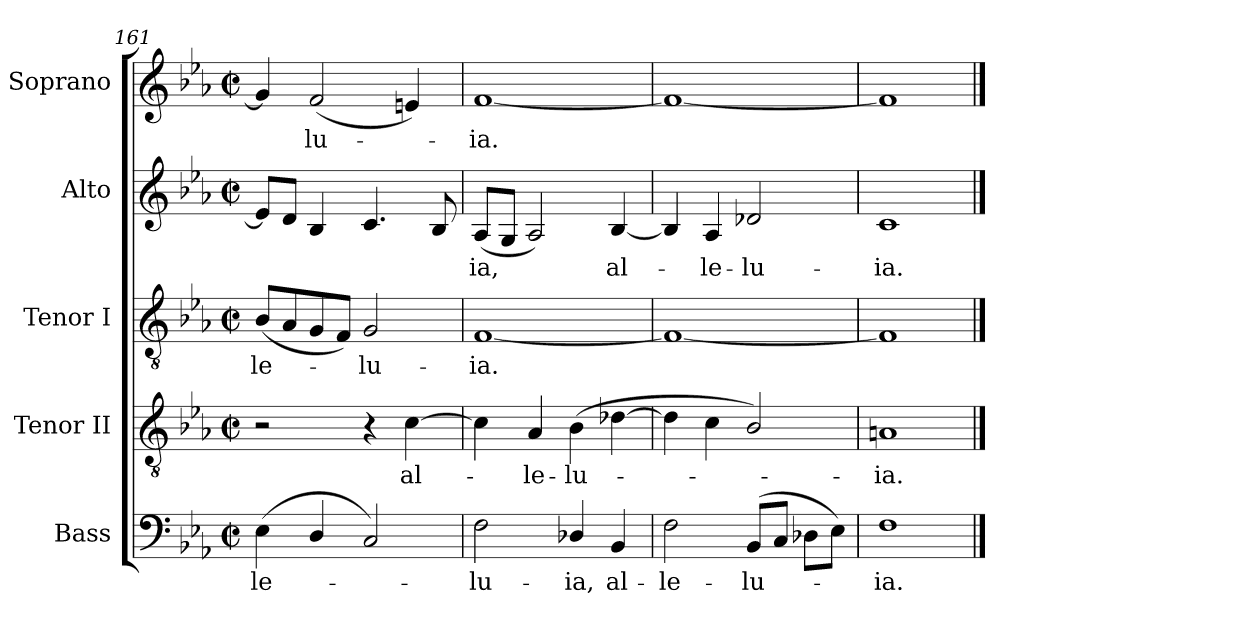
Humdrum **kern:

**kern	**text	**kern	**text	**kern	**text	**kern	**text	**kern	**text
*part5	*part5	*part4	*part4	*part3	*part3	*part2	*part2	*part1	*part1
*staff5	*staff5	*staff4	*staff4	*staff3	*staff3	*staff2	*staff2	*staff1	*staff1
*I"Bass	*	*I"Tenor II	*	*I"Tenor I	*	*I"Alto	*	*I"Soprano	*
*I'B	*	*I'T II	*	*I'T I	*	*I'A	*	*I'S	*
*clefF4	*	*clefGv2	*	*clefGv2	*	*clefG2	*	*clefG2	*
*k[b-e-a-]	*	*k[b-e-a-]	*	*k[b-e-a-]	*	*k[b-e-a-]	*	*k[b-e-a-]	*
*E-:	*	*E-:	*	*E-:	*	*E-:	*	*E-:	*
*M2/2	*	*M2/2	*	*M2/2	*	*M2/2	*	*M2/2	*
*met(c|)	*	*met(c|)	*	*met(c|)	*	*met(c|)	*	*met(c|)	*
=161	=161	=161	=161	=161	=161	=161	=161	=161	=161
!	!LO:LY:b	!	!	!	!LO:LY:b	!	!	!	!
(<4E-	-le-	2r	.	(<8B-L	-le-	8e-L]	.	4g]	.
.	.	.	.	8A-	.	8dJ	.	.	.
!	!	!	!	!	!	!	!	!	!LO:LY:b
4D/	.	.	.	8G	.	4B-	.	(<2f	lu-
.	.	.	.	8FJ)	.	.	.	.	.
!	!	!	!	!	!LO:LY:b	!	!	!	!
2C)	.	4r	.	2G	lu-	4.c	.	.	.
!	!	!	!LO:LY:b	!	!	!	!	!	!
.	.	[4c	al-	.	.	.	.	4en)	.
.	.	.	.	.	.	8B-	.	.	.
=162	=162	=162	=162	=162	=162	=162	=162	=162	=162
!	!LO:LY:b	!	!	!	!LO:LY:b	!	!LO:LY:b	!	!LO:LY:b
2F	lu-	4c]	.	[1F	-ia.	(<8A-L	ia,	[1f	ia.
.	.	.	.	.	.	8GJ	.	.	.
!	!	!	!LO:LY:b	!	!	!	!	!	!
.	.	4A-	le-	.	.	2A-)	.	.	.
!	!LO:LY:b	!	!LO:LY:b	!	!	!	!	!	!
4D-X/	-ia,	(>4B-	-lu-	.	.	.	.	.	.
!	!LO:LY:b	!	!	!	!	!	!LO:LY:b	!	!
4BB-	al-	[4d-X	.	.	.	[4B-	al-	.	.
=163	=163	=163	=163	=163	=163	=163	=163	=163	=163
!	!LO:LY:b	!	!	!	!	!	!	!	!
2F	-le-	4d-]	.	1F_	.	4B-]	.	1f_	.
!	!	!	!	!	!	!	!LO:LY:b	!	!
.	.	4c	.	.	.	4A-	le-	.	.
!	!LO:LY:b	!	!	!	!	!	!LO:LY:b	!	!
(>8BB-L	-lu-	2B-/)	.	.	.	2d-X	-lu-	.	.
8CJ	.	.	.	.	.	.	.	.	.
8D-XL	.	.	.	.	.	.	.	.	.
8E-J)	.	.	.	.	.	.	.	.	.
=164	=164	=164	=164	=164	=164	=164	=164	=164	=164
!	!LO:LY:b	!	!LO:LY:b	!	!	!	!LO:LY:b	!	!
1F	ia.	1An	ia.	1F]	.	1c	-ia.	1f]	.
==	==	==	==	==	==	==	==	==	==
*-	*-	*-	*-	*-	*-	*-	*-	*-	*-
